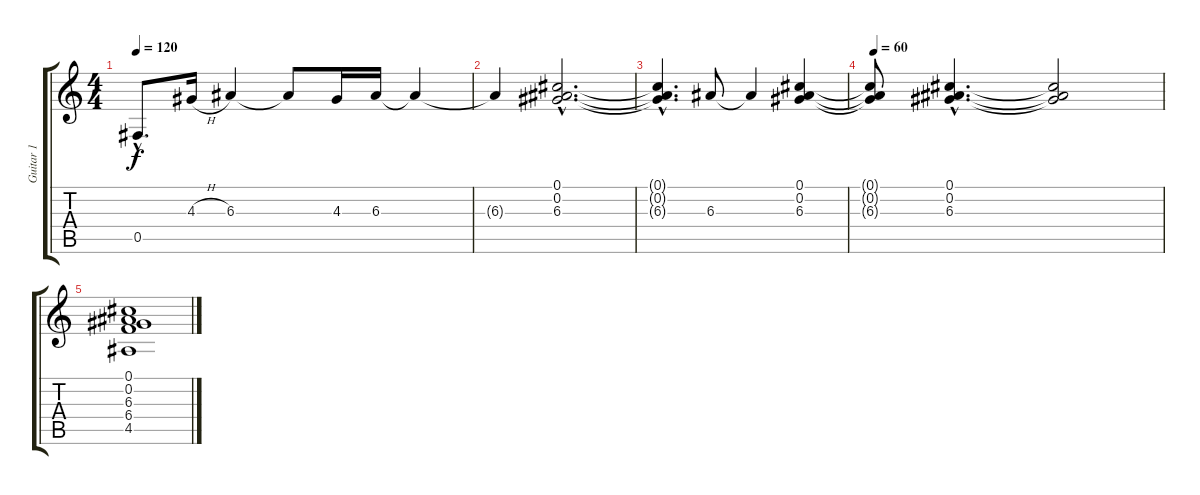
\track ("Guitar 1" "Guitar 1") {instrument electricguitarclean}
\staff {score tabs}
\tuning (Db4 Ab3 E3 B2 Gb2 Db2) {hide}
\ts (4 4)
\tempo 120
\clef g2
\ks c
0.5{hac}.8{d dy f} 4.3{h}.16 6.3.4 6.3{t}.8 4.3.16 6.3.16 6.3{t}.4 |
6.3{t}.4 (0.1{hac} 0.2{hac} 6.3{hac}).2{d} |
(0.1{hac t} 0.2{hac t} 6.3{hac t}).4{d} 6.3.8 6.3{t}.4 (0.1 0.2 6.3).4 |
\tempo 60
(0.1{t} 0.2{t} 6.3{t}).8 (0.1{hac} 0.2{hac} 6.3{hac}).4{d} (0.1{t} 0.2{t} 6.3{t}).2 |
(0.1 0.2 6.3 6.4 4.5).1
